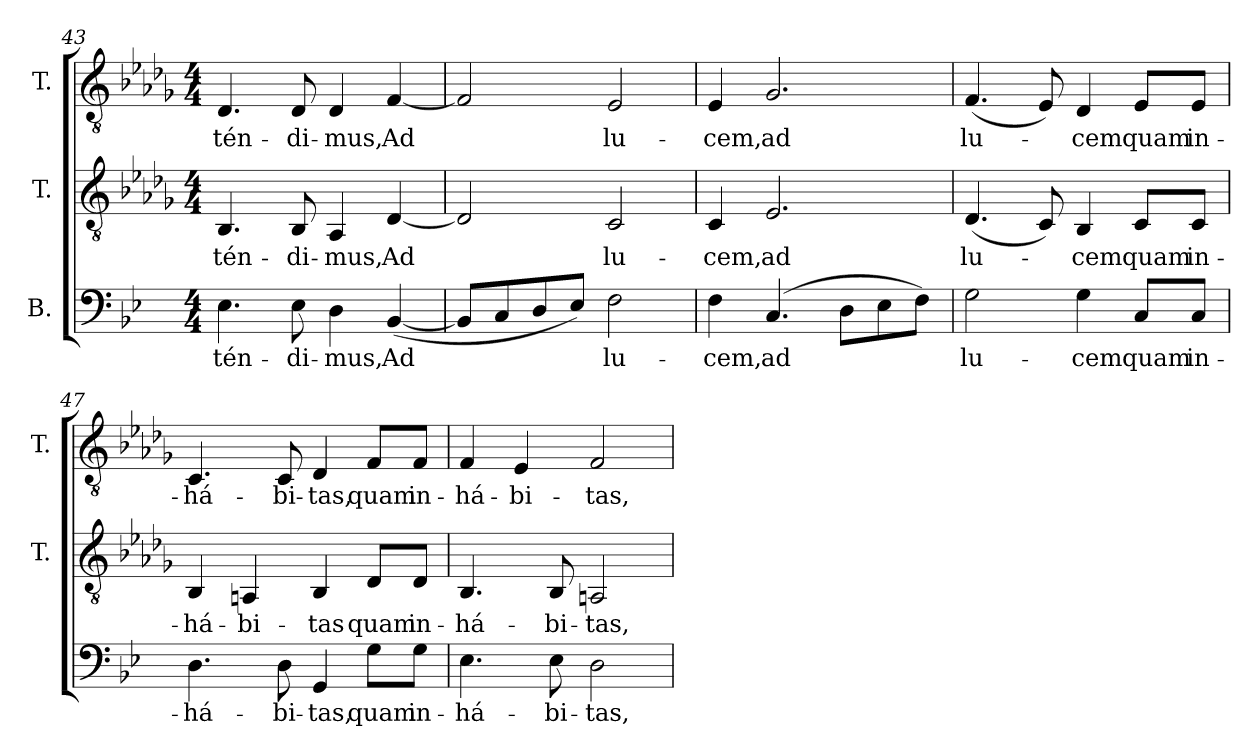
**kern	**text	**kern	**text	**kern	**text
*part3	*part3	*part2	*part2	*part1	*part1
*staff3	*staff3	*staff2	*staff2	*staff1	*staff1
*I"B.	*	*I"T.	*	*I"T.	*
*	*	*I'T.	*	*I'T.	*
*clefF4	*	*clefGv2	*	*clefGv2	*
*	*	*ITrd2c3	*	*ITrd2c3	*
*k[b-e-]	*	*k[b-e-]	*	*k[b-e-]	*
*B-:	*	*B-:	*	*B-:	*
*M4/4	*	*M4/4	*	*M4/4	*
=43	=43	=43	=43	=43	=43
!	!LO:LY:b:color=#000000	!	!	!	!
!	!	!	!LO:LY:b:color=#000000	!	!
!	!	!	!	!	!LO:LY:b:color=#000000
4.E-i\	tén-	4.GGi/	tén-	4.BB-i/	tén-
!	!LO:LY:b:color=#000000	!	!	!	!
!	!	!	!LO:LY:b:color=#000000	!	!
!	!	!	!	!	!LO:LY:b:color=#000000
8E-i\	-di-	8GGi/	-di-	8BB-i/	-di-
!	!LO:LY:b:color=#000000	!	!	!	!
!	!	!	!LO:LY:b:color=#000000	!	!
!	!	!	!	!	!LO:LY:b:color=#000000
4Di\	-mus,	4FFi/	-mus,	4BB-i/	-mus,
!	!LO:LY:b:color=#000000	!	!	!	!
!	!	!	!LO:LY:b:color=#000000	!	!
!	!	!	!	!	!LO:LY:b:color=#000000
([4BB-i/	Ad	[4BB-i/	Ad	[4Di/	Ad
=44	=44	=44	=44	=44	=44
8BB-i/L]	.	2BB-i/]	.	2Di/]	.
8Ci/	.	.	.	.	.
8Di/	.	.	.	.	.
8E-i/J)	.	.	.	.	.
!	!LO:LY:b:color=#000000	!	!	!	!
!	!	!	!LO:LY:b:color=#000000	!	!
!	!	!	!	!	!LO:LY:b:color=#000000
2Fi\	lu-	2AAi/	lu-	2Ci/	lu-
=45	=45	=45	=45	=45	=45
!	!LO:LY:b:color=#000000	!	!	!	!
!	!	!	!LO:LY:b:color=#000000	!	!
!	!	!	!	!	!LO:LY:b:color=#000000
4Fi\	-cem,	4AAi/	-cem,	4Ci/	-cem,
!	!LO:LY:b:color=#000000	!	!	!	!
!	!	!	!LO:LY:b:color=#000000	!	!
!	!	!	!	!	!LO:LY:b:color=#000000
(4.Ci/	ad	2.Ci/	ad	2.E-i/	ad
8Di\L	.	.	.	.	.
8E-i\	.	.	.	.	.
8Fi\J)	.	.	.	.	.
!!LO:LB:g=z
=46	=46	=46	=46	=46	=46
!	!LO:LY:b:color=#000000	!	!	!	!
!	!	!	!LO:LY:b:color=#000000	!	!
!	!	!	!	!	!LO:LY:b:color=#000000
2Gi\	lu-	(4.BB-i/	lu-	(4.Di/	lu-
.	.	8AAi/)	.	8Ci/)	.
!	!LO:LY:b:color=#000000	!	!	!	!
!	!	!	!LO:LY:b:color=#000000	!	!
!	!	!	!	!	!LO:LY:b:color=#000000
4Gi\	-cem	4GGi/	-cem	4BB-i/	-cem
!	!LO:LY:b:color=#000000	!	!	!	!
!	!	!	!LO:LY:b:color=#000000	!	!
!	!	!	!	!	!LO:LY:b:color=#000000
8Ci/L	quam	8AAi/L	quam	8Ci/L	quam
!	!LO:LY:b:color=#000000	!	!	!	!
!	!	!	!LO:LY:b:color=#000000	!	!
!	!	!	!	!	!LO:LY:b:color=#000000
8Ci/J	in-	8AAi/J	in-	8Ci/J	in-
=47	=47	=47	=47	=47	=47
!	!LO:LY:b:color=#000000	!	!	!	!
!	!	!	!LO:LY:b:color=#000000	!	!
!	!	!	!	!	!LO:LY:b:color=#000000
4.Di\	-há-	4GGi/	-há-	4.AAi/	-há-
!	!	!	!LO:LY:b:color=#000000	!	!
.	.	4FF#Xi/	-bi-	.	.
!	!LO:LY:b:color=#000000	!	!	!	!
!	!	!	!	!	!LO:LY:b:color=#000000
8Di\	-bi-	.	.	8AAi/	-bi-
!	!LO:LY:b:color=#000000	!	!	!	!
!	!	!	!LO:LY:b:color=#000000	!	!
!	!	!	!	!	!LO:LY:b:color=#000000
4GGi/	-tas,	4GGi/	-tas	4BB-i/	-tas,
!	!LO:LY:b:color=#000000	!	!	!	!
!	!	!	!LO:LY:b:color=#000000	!	!
!	!	!	!	!	!LO:LY:b:color=#000000
8Gi\L	quam	8BB-i/L	quam	8Di/L	quam
!	!LO:LY:b:color=#000000	!	!	!	!
!	!	!	!LO:LY:b:color=#000000	!	!
!	!	!	!	!	!LO:LY:b:color=#000000
8Gi\J	in-	8BB-i/J	in-	8Di/J	in-
=48	=48	=48	=48	=48	=48
!	!LO:LY:b:color=#000000	!	!	!	!
!	!	!	!LO:LY:b:color=#000000	!	!
!	!	!	!	!	!LO:LY:b:color=#000000
4.E-i\	-há-	4.GGi/	-há-	4Di/	-há-
!	!	!	!	!	!LO:LY:b:color=#000000
.	.	.	.	4Ci/	-bi-
!	!LO:LY:b:color=#000000	!	!	!	!
!	!	!	!LO:LY:b:color=#000000	!	!
8E-i\	-bi-	8GGi/	-bi-	.	.
!	!LO:LY:b:color=#000000	!	!	!	!
!	!	!	!LO:LY:b:color=#000000	!	!
!	!	!	!	!	!LO:LY:b:color=#000000
2Di\	-tas,	2FF#Xi/	-tas,	2Di/	-tas,
=	=	=	=	=	=
*-	*-	*-	*-	*-	*-
